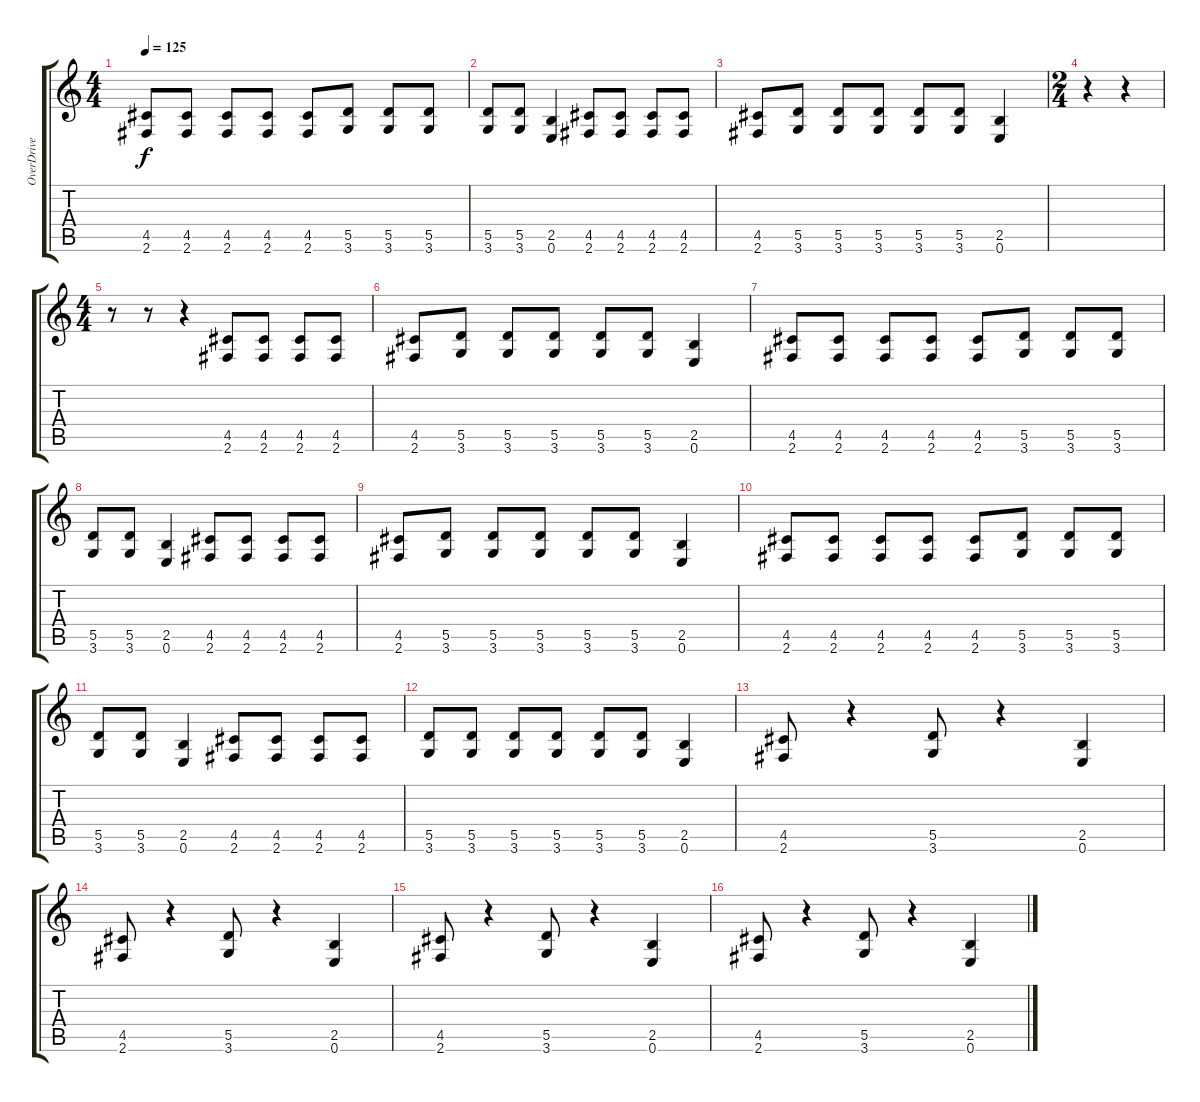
\track ("OverDrive" "OverDrive") {instrument overdrivenguitar}
\staff {score tabs}
\tuning (E4 B3 G3 D3 A2 E2) {hide}
\ts (4 4)
\tempo 125
\clef g2
\ks c
(4.5 2.6).8{dy f instrument overdrivenguitar} (4.5 2.6).8 (4.5 2.6).8 (4.5 2.6).8 (4.5 2.6).8 (5.5 3.6).8 (5.5 3.6).8 (5.5 3.6).8 |
(5.5 3.6).8 (5.5 3.6).8 (2.5 0.6).4 (4.5 2.6).8 (4.5 2.6).8 (4.5 2.6).8 (4.5 2.6).8 |
(4.5 2.6).8 (5.5 3.6).8 (5.5 3.6).8 (5.5 3.6).8 (5.5 3.6).8 (5.5 3.6).8 (2.5 0.6).4 |
\ts (2 4)
r.4 r.4 |
\ts (4 4)
r.8 r.8 r.4 (4.5 2.6).8 (4.5 2.6).8 (4.5 2.6).8 (4.5 2.6).8 |
(4.5 2.6).8 (5.5 3.6).8 (5.5 3.6).8 (5.5 3.6).8 (5.5 3.6).8 (5.5 3.6).8 (2.5 0.6).4 |
(4.5 2.6).8 (4.5 2.6).8 (4.5 2.6).8 (4.5 2.6).8 (4.5 2.6).8 (5.5 3.6).8 (5.5 3.6).8 (5.5 3.6).8 |
(5.5 3.6).8 (5.5 3.6).8 (2.5 0.6).4 (4.5 2.6).8 (4.5 2.6).8 (4.5 2.6).8 (4.5 2.6).8 |
(4.5 2.6).8 (5.5 3.6).8 (5.5 3.6).8 (5.5 3.6).8 (5.5 3.6).8 (5.5 3.6).8 (2.5 0.6).4 |
(4.5 2.6).8 (4.5 2.6).8 (4.5 2.6).8 (4.5 2.6).8 (4.5 2.6).8 (5.5 3.6).8 (5.5 3.6).8 (5.5 3.6).8 |
(5.5 3.6).8 (5.5 3.6).8 (2.5 0.6).4 (4.5 2.6).8 (4.5 2.6).8 (4.5 2.6).8 (4.5 2.6).8 |
(5.5 3.6).8 (5.5 3.6).8 (5.5 3.6).8 (5.5 3.6).8 (5.5 3.6).8 (5.5 3.6).8 (2.5 0.6).4 |
(4.5 2.6).8 r.4 (5.5 3.6).8 r.4 (2.5 0.6).4 |
(4.5 2.6).8 r.4 (5.5 3.6).8 r.4 (2.5 0.6).4 |
(4.5 2.6).8 r.4 (5.5 3.6).8 r.4 (2.5 0.6).4 |
(4.5 2.6).8 r.4 (5.5 3.6).8 r.4 (2.5 0.6).4
